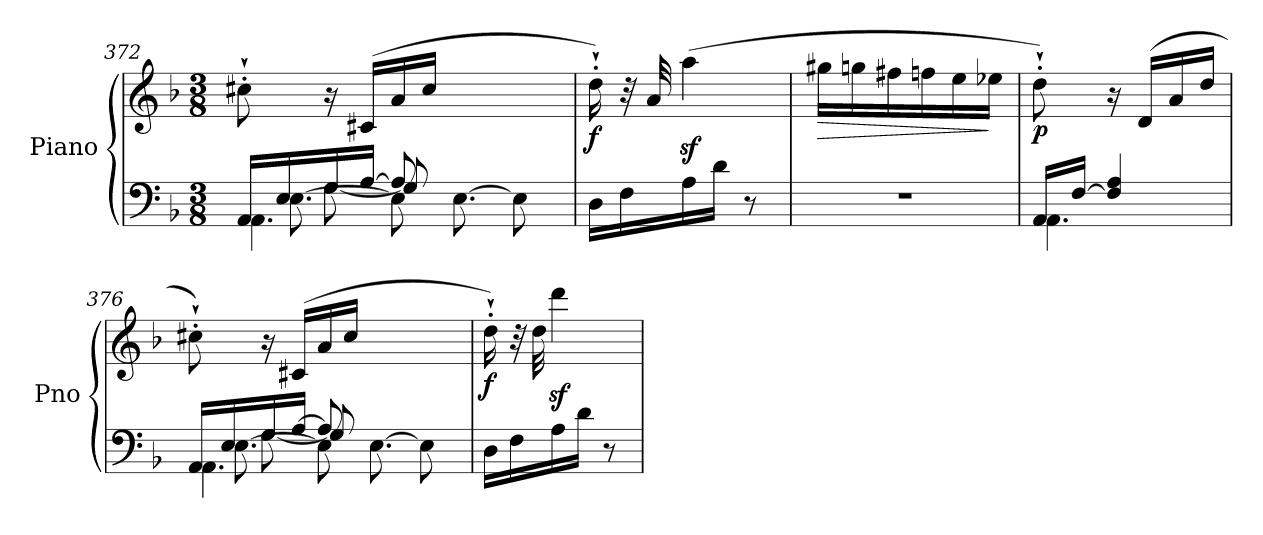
**kern	**kern	**dynam
*part1	*part1	*part1
*staff2	*staff1	*staff1/2
*I"Piano	*	*
*I'Pno	*	*
*clefF4	*clefG2	*
*k[b-]	*k[b-]	*
*M3/8	*M3/8	*
=372	=372	=372
*^	*	*
*	*^	*	*
*	*	*^	*	*
16AA/LL	4.AA\	16ryy	8ryy	8cc#X`'\	.
16E/	.	[8.E\	.	.	.
16G/	.	.	[8G\	16r	.
[16A/JJ	.	.	.	(>16c#X/LL	.
8A/]	.	8E\]	8G/]	16a/	.
.	.	.	.	16cc#/JJ	.
4ryy	[8.E\	4ryy	4ryy	4ryy	.
.	8E\]	.	.	.	.
16ryy	.	16ryy	16ryy	16ryy	.
=373	=373	=373	=373	=373	=373
!	!	!	!	!	!LO:DY:b
*v	*v	*v	*v	*	*
16D\LL	16dd`'\)	f
16F\	32r	.
.	32a/	.
16A\	(4aaz<\	.
16d\JJ	.	.
8r	.	.
=374	=374	=374
!	!	!LO:HP:b
4.r	16gg#X\LL	>
.	16ggn\	.
.	16ff#X\	.
.	16ffn\	.
.	16ee\	.
.	16ee-X\JJ	]
!!LO:LB:g=z
=375	=375	=375
*^	*	*
!	!	!	!LO:DY:b
16AA/LL	4.AA\	8dd`'\)	p
[16F/JJ	.	.	.
4F/] 4A/	.	16r	.
!	!	!	!LO:DY:b
.	.	(>16d/LL	other-dynamics
.	.	16a/	.
.	.	16dd/JJ	.
=376	=376	=376	=376
*^	*^	*	*
16AA/LL	4.AA\	16ryy	8ryy	8cc#X`'\)	.
16E/	.	[8.E\	.	.	.
16G/	.	.	[8G\	16r	.
[16A/JJ	.	.	.	(>16c#X/LL	.
8A/]	.	8E\]	8G/]	16a/	.
.	.	.	.	16cc#/JJ	.
4ryy	[8.E\	4ryy	4ryy	4ryy	.
.	8E\]	.	.	.	.
16ryy	.	16ryy	16ryy	16ryy	.
=377	=377	=377	=377	=377	=377
!	!	!	!	!	!LO:DY:b
*v	*v	*v	*v	*	*
16D\LL	16dd`'\)	f
16F\	32r	.
.	32dd\	.
16A\	4dddz<\	.
16d\JJ	.	.
8r	.	.
=	=	=
*-	*-	*-
